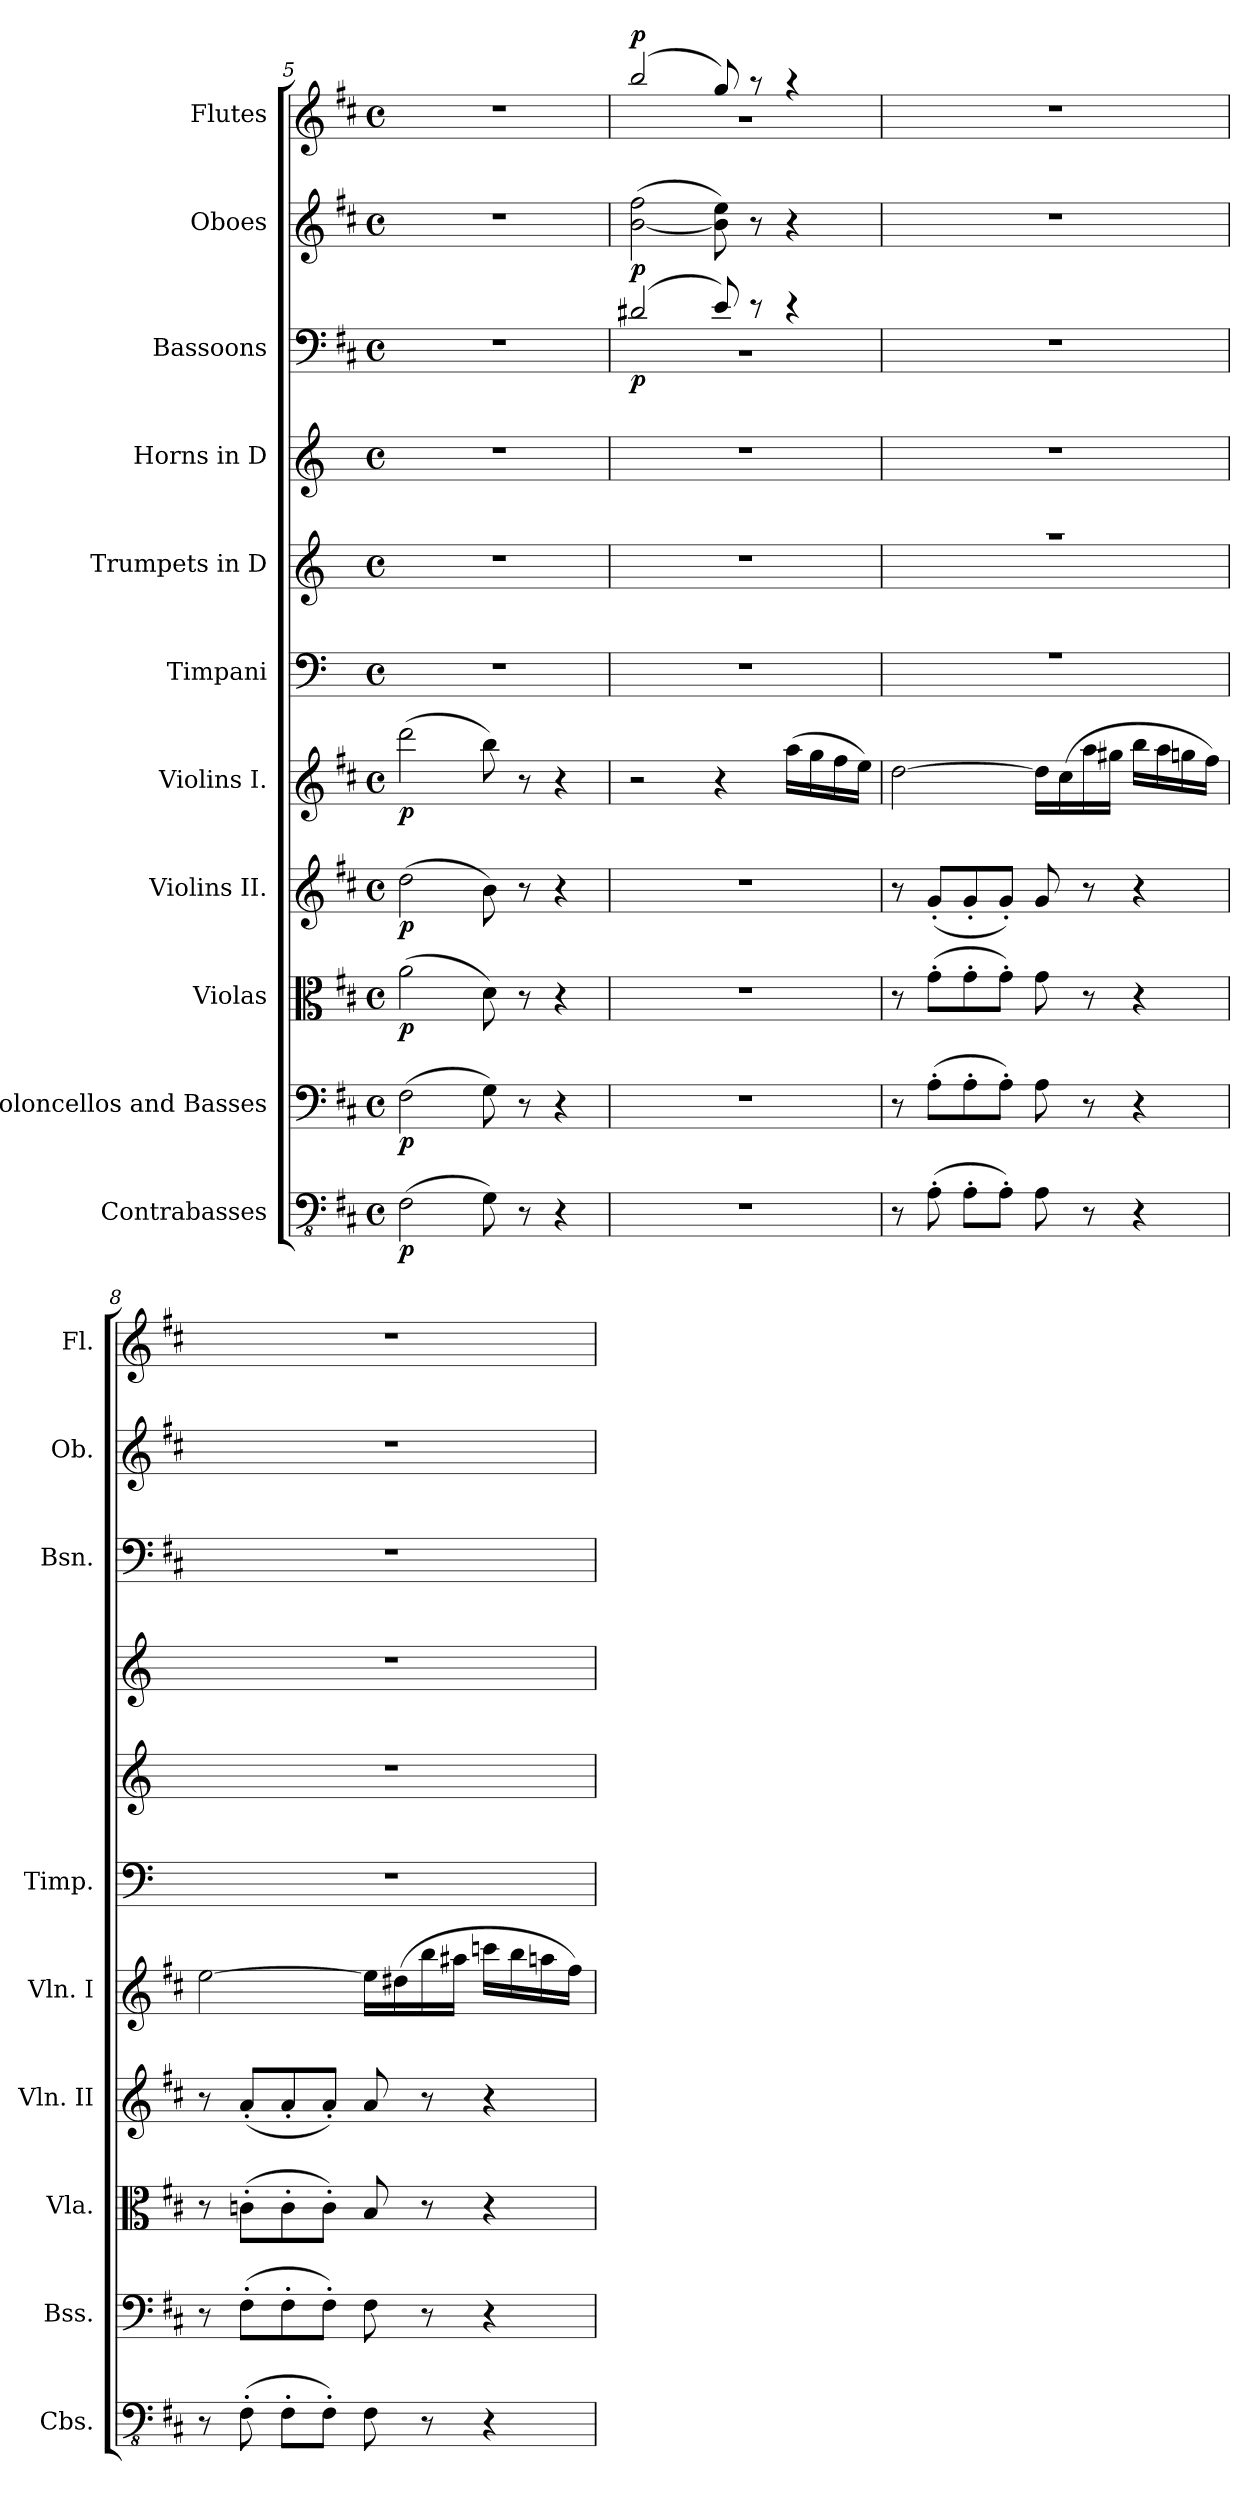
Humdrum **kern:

**kern	**dynam	**kern	**dynam	**kern	**dynam	**kern	**dynam	**kern	**dynam	**kern	**kern	**kern	**kern	**dynam	**kern	**dynam	**kern	**dynam
*part11	*part11	*part10	*part10	*part9	*part9	*part8	*part8	*part7	*part7	*part6	*part5	*part4	*part3	*part3	*part2	*part2	*part1	*part1
*staff11	*staff11	*staff10	*staff10	*staff9	*staff9	*staff8	*staff8	*staff7	*staff7	*staff6	*staff5	*staff4	*staff3	*staff3	*staff2	*staff2	*staff1	*staff1
*I"Contrabasses	*	*I"Violoncellos and Basses	*	*I"Violas	*	*I"Violins II.	*	*I"Violins I.	*	*I"Timpani	*I"Trumpets in D	*I"Horns in D	*I"Bassoons	*	*I"Oboes	*	*I"Flutes	*
*I'Cbs.	*	*I'Bss.	*	*I'Vla.	*	*I'Vln. II	*	*I'Vln. I	*	*I'Timp.	*	*	*I'Bsn.	*	*I'Ob.	*	*I'Fl.	*
*clefFv4	*	*clefF4	*	*clefC3	*	*clefG2	*	*clefG2	*	*clefF4	*clefG2	*clefG2	*clefF4	*	*clefG2	*	*clefG2	*
*	*	*	*	*	*	*	*	*	*	*	*	*ITrd6c10	*	*	*	*	*	*
*k[f#c#]	*	*k[f#c#]	*	*k[f#c#]	*	*k[f#c#]	*	*k[f#c#]	*	*k[]	*k[]	*k[f#c#]	*k[f#c#]	*	*k[f#c#]	*	*k[f#c#]	*
*M4/4	*	*M4/4	*	*M4/4	*	*M4/4	*	*M4/4	*	*M4/4	*M4/4	*M4/4	*M4/4	*	*M4/4	*	*M4/4	*
*met(c)	*	*met(c)	*	*met(c)	*	*met(c)	*	*met(c)	*	*met(c)	*met(c)	*met(c)	*met(c)	*	*met(c)	*	*met(c)	*
=5	=5	=5	=5	=5	=5	=5	=5	=5	=5	=5	=5	=5	=5	=5	=5	=5	=5	=5
!	!LO:DY:b	!	!LO:DY:b	!	!LO:DY:b	!	!LO:DY:b	!	!LO:DY:b	!	!	!	!	!	!	!	!	!
(>2FF#\	p	(>2F#\	p	(>2a\	p	(>2dd\	p	(>2ddd\	p	1r	1r	1r	1r	.	1r	.	1r	.
8GG\)	.	8G\)	.	8d\)	.	8b\)	.	8bb\)	.	.	.	.	.	.	.	.	.	.
8r	.	8r	.	8r	.	8r	.	8r	.	.	.	.	.	.	.	.	.	.
4r	.	4r	.	4r	.	4r	.	4r	.	.	.	.	.	.	.	.	.	.
=6	=6	=6	=6	=6	=6	=6	=6	=6	=6	=6	=6	=6	=6	=6	=6	=6	=6	=6
*	*	*	*	*	*	*	*	*	*	*	*	*	*^	*	*	*	*^	*
!	!	!	!	!	!	!	!	!	!	!	!	!	!	!	!LO:DY:b	!	!LO:DY:b	!	!	!LO:DY:a
1r	.	1r	.	1r	.	1r	.	2r	.	1r	1r	1r	(>2d#X/	1r	p	(>[2b\ 2ff#\	p	(>2bb/	1r	p
.	.	.	.	.	.	.	.	4r	.	.	.	.	8e/)	.	.	8b\] 8ee\)	.	8gg/)	.	.
.	.	.	.	.	.	.	.	.	.	.	.	.	8r	.	.	8r	.	8r	.	.
.	.	.	.	.	.	.	.	(>16aa\LL	.	.	.	.	4r	.	.	4r	.	4r	.	.
.	.	.	.	.	.	.	.	16gg\	.	.	.	.	.	.	.	.	.	.	.	.
.	.	.	.	.	.	.	.	16ff#\	.	.	.	.	.	.	.	.	.	.	.	.
.	.	.	.	.	.	.	.	16ee\JJ)	.	.	.	.	.	.	.	.	.	.	.	.
*	*	*	*	*	*	*	*	*	*	*	*	*	*v	*v	*	*	*	*v	*v	*
!!LO:LB:g=z
=7	=7	=7	=7	=7	=7	=7	=7	=7	=7	=7	=7	=7	=7	=7	=7	=7	=7	=7
*	*	*	*	*	*	*	*	*	*	*^	*^	*	*	*	*	*	*	*
8r	.	8r	.	8r	.	8r	.	[2dd\	.	1r	1Dyy	1r	1ccyy	1r	1r	.	1r	.	1r	.
(>8AA'\	.	(>8A'\L	.	(>8g'\L	.	(<8g'/L	.	.	.	.	.	.	.	.	.	.	.	.	.	.
8AA'\L	.	8A'\	.	8g'\	.	8g'/	.	.	.	.	.	.	.	.	.	.	.	.	.	.
8AA'\J)	.	8A'\J)	.	8g'\J)	.	8g'/J)	.	.	.	.	.	.	.	.	.	.	.	.	.	.
8AA\	.	8A\	.	8g\	.	8g/	.	16dd\LL]	.	.	.	.	.	.	.	.	.	.	.	.
.	.	.	.	.	.	.	.	(>16cc#\	.	.	.	.	.	.	.	.	.	.	.	.
8r	.	8r	.	8r	.	8r	.	16aa\	.	.	.	.	.	.	.	.	.	.	.	.
.	.	.	.	.	.	.	.	16gg#X\JJ	.	.	.	.	.	.	.	.	.	.	.	.
4r	.	4r	.	4r	.	4r	.	16bb\LL	.	.	.	.	.	.	.	.	.	.	.	.
.	.	.	.	.	.	.	.	16aa\	.	.	.	.	.	.	.	.	.	.	.	.
.	.	.	.	.	.	.	.	16ggn\	.	.	.	.	.	.	.	.	.	.	.	.
.	.	.	.	.	.	.	.	16ff#\JJ)	.	.	.	.	.	.	.	.	.	.	.	.
*	*	*	*	*	*	*	*	*	*	*v	*v	*	*	*	*	*	*	*	*	*
*	*	*	*	*	*	*	*	*	*	*	*v	*v	*	*	*	*	*	*	*
=8	=8	=8	=8	=8	=8	=8	=8	=8	=8	=8	=8	=8	=8	=8	=8	=8	=8	=8
8r	.	8r	.	8r	.	8r	.	[2ee\	.	1r	1r	1r	1r	.	1r	.	1r	.
(>8FF#'\	.	(>8F#'\L	.	(>8cn'\L	.	(<8a'/L	.	.	.	.	.	.	.	.	.	.	.	.
8FF#'\L	.	8F#'\	.	8c'\	.	8a'/	.	.	.	.	.	.	.	.	.	.	.	.
8FF#'\J)	.	8F#'\J)	.	8c'\J)	.	8a'/J)	.	.	.	.	.	.	.	.	.	.	.	.
8FF#\	.	8F#\	.	8B/	.	8a/	.	16ee\LL]	.	.	.	.	.	.	.	.	.	.
.	.	.	.	.	.	.	.	(>16dd#X\	.	.	.	.	.	.	.	.	.	.
8r	.	8r	.	8r	.	8r	.	16bb\	.	.	.	.	.	.	.	.	.	.
.	.	.	.	.	.	.	.	16aa#X\JJ	.	.	.	.	.	.	.	.	.	.
4r	.	4r	.	4r	.	4r	.	16cccn\LL	.	.	.	.	.	.	.	.	.	.
.	.	.	.	.	.	.	.	16bb\	.	.	.	.	.	.	.	.	.	.
.	.	.	.	.	.	.	.	16aan\	.	.	.	.	.	.	.	.	.	.
.	.	.	.	.	.	.	.	16ff#\JJ)	.	.	.	.	.	.	.	.	.	.
=	=	=	=	=	=	=	=	=	=	=	=	=	=	=	=	=	=	=
*-	*-	*-	*-	*-	*-	*-	*-	*-	*-	*-	*-	*-	*-	*-	*-	*-	*-	*-
